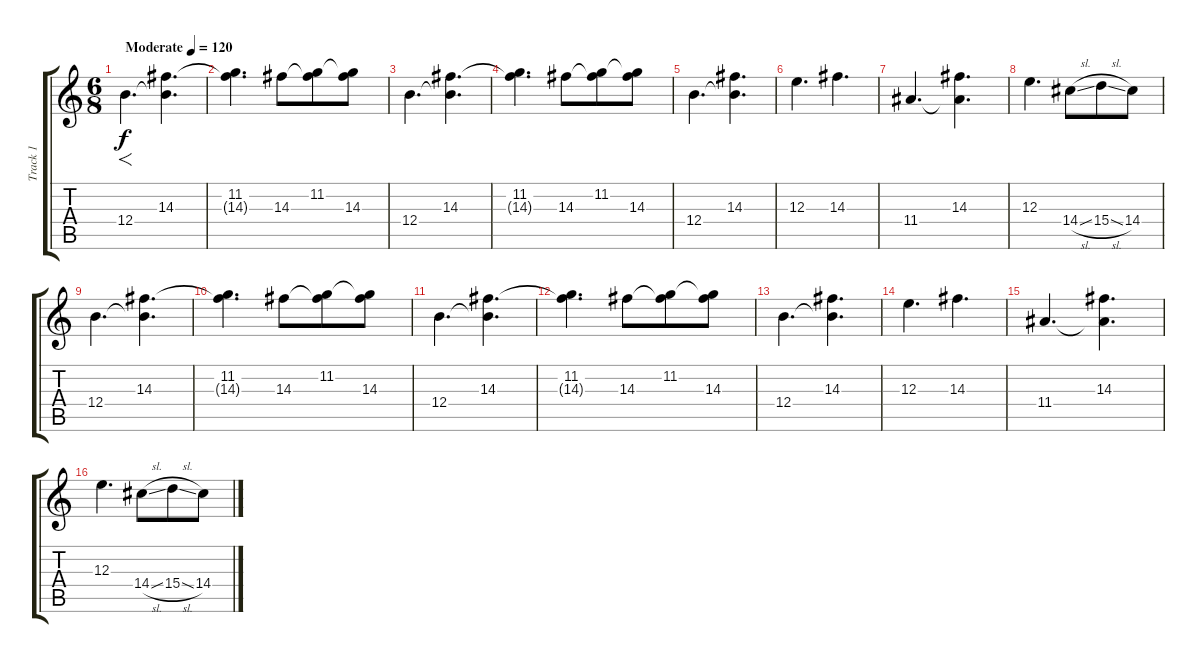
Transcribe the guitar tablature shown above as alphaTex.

\track ("Track 1" "Track 1") {instrument distortionguitar}
\staff {score tabs}
\tuning (Db4 Ab3 E3 B2 Gb2 B1) {hide}
\ts (6 8)
\tempo (120 "Moderate")
\clef g2
\ks c
12.4.4{f d dy f balance 8 instrument distortionguitar} (14.3 12.4{t}).4{d} |
(11.2 14.3{t}).4{d} 14.3.8 (11.2 14.3{t}).8 (11.2{t} 14.3).8 |
12.4.4{d} (14.3 12.4{t}).4{d} |
(11.2 14.3{t}).4{d} 14.3.8 (11.2 14.3{t}).8 (11.2{t} 14.3).8 |
12.4.4{d} (14.3 12.4{t}).4{d} |
12.3.4{d} 14.3.4{d} |
11.4.4{d} (14.3 11.4{t}).4{d} |
12.3.4{d} 14.4{sl}.8 15.4{sl}.8 14.4.8 |
12.4.4{d} (14.3 12.4{t}).4{d} |
(11.2 14.3{t}).4{d} 14.3.8 (11.2 14.3{t}).8 (11.2{t} 14.3).8 |
12.4.4{d} (14.3 12.4{t}).4{d} |
(11.2 14.3{t}).4{d} 14.3.8 (11.2 14.3{t}).8 (11.2{t} 14.3).8 |
12.4.4{d} (14.3 12.4{t}).4{d} |
12.3.4{d} 14.3.4{d} |
11.4.4{d} (14.3 11.4{t}).4{d} |
12.3.4{d} 14.4{sl}.8 15.4{sl}.8 14.4.8
